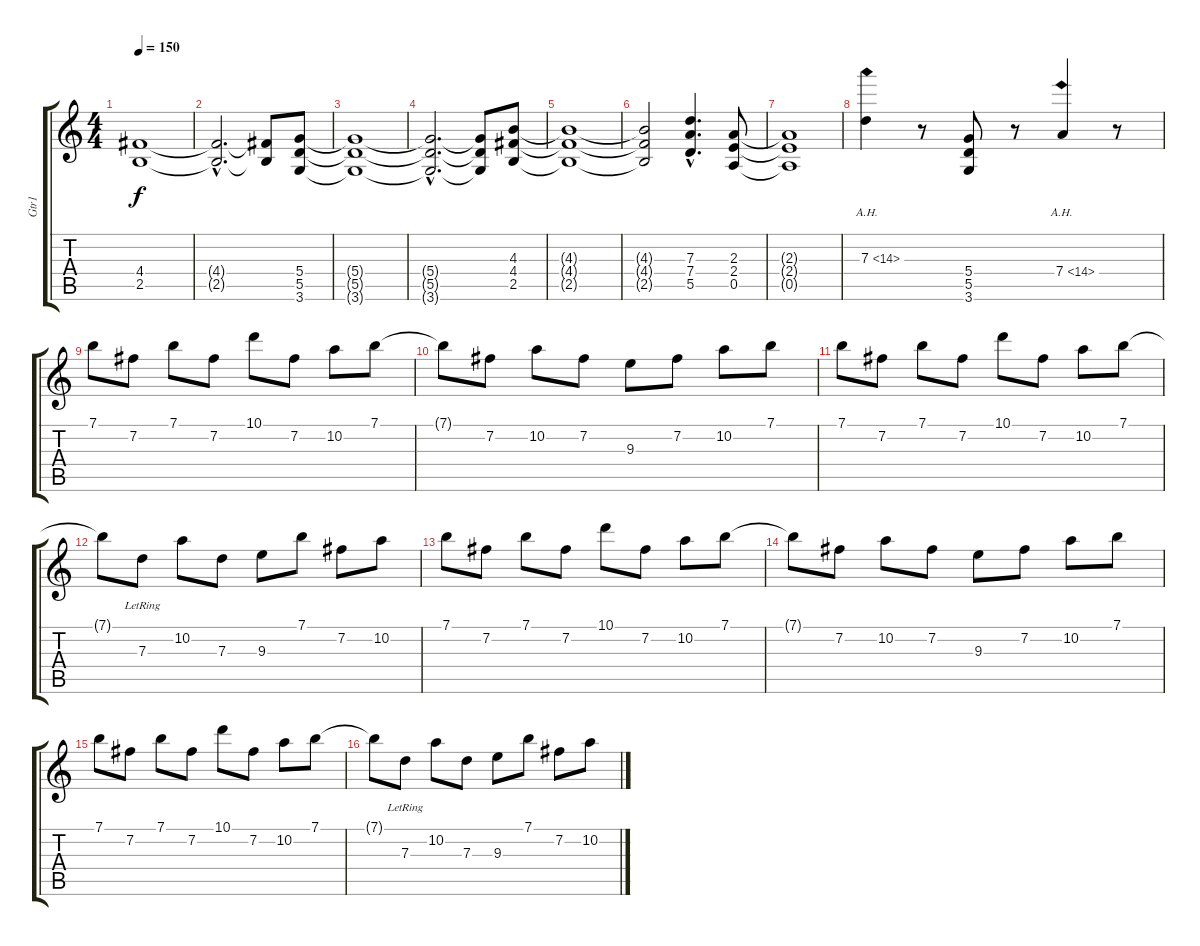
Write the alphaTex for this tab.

\track ("Gtr1" "Gtr1") {instrument overdrivenguitar}
\staff {score tabs}
\tuning (E4 B3 G3 D3 A2 E2) {hide}
\ts (4 4)
\tempo 150
\clef g2
\ks c
(4.4{t} 2.5{t}).1{dy f} |
(4.4{hac t} 2.5{hac t}).2{d} (4.4{t} 2.5{t}).8 (5.4 5.5 3.6).8 |
(5.4{t} 5.5{t} 3.6{t}).1 |
(5.4{hac t} 5.5{hac t} 3.6{hac t}).2{d} (5.4{t} 5.5{t} 3.6{t}).8 (4.3 4.4 2.5).8 |
(4.3{t} 4.4{t} 2.5{t}).1 |
(4.3{t} 4.4{t} 2.5{t}).2 (7.3{hac} 7.4{hac} 5.5{hac}).4{d} (2.3 2.4 0.5).8 |
(2.3{t} 2.4{t} 0.5{t}).1 |
7.3{ah 7}.4 r.8 (5.4 5.5 3.6).8 r.8 7.4{ah 7}.4 r.8 |
7.1.8 7.2.8 7.1.8 7.2.8 10.1.8 7.2.8 10.2.8 7.1.8 |
7.1{t}.8 7.2.8 10.2.8 7.2.8 9.3.8 7.2.8 10.2.8 7.1.8 |
7.1.8 7.2.8 7.1.8 7.2.8 10.1.8 7.2.8 10.2.8 7.1.8 |
7.1{t}.8 7.3{lr}.8 10.2.8 7.3.8 9.3.8 7.1.8 7.2.8 10.2.8 |
7.1.8 7.2.8 7.1.8 7.2.8 10.1.8 7.2.8 10.2.8 7.1.8 |
7.1{t}.8 7.2.8 10.2.8 7.2.8 9.3.8 7.2.8 10.2.8 7.1.8 |
7.1.8 7.2.8 7.1.8 7.2.8 10.1.8 7.2.8 10.2.8 7.1.8 |
7.1{t}.8 7.3{lr}.8 10.2.8 7.3.8 9.3.8 7.1.8 7.2.8 10.2.8
